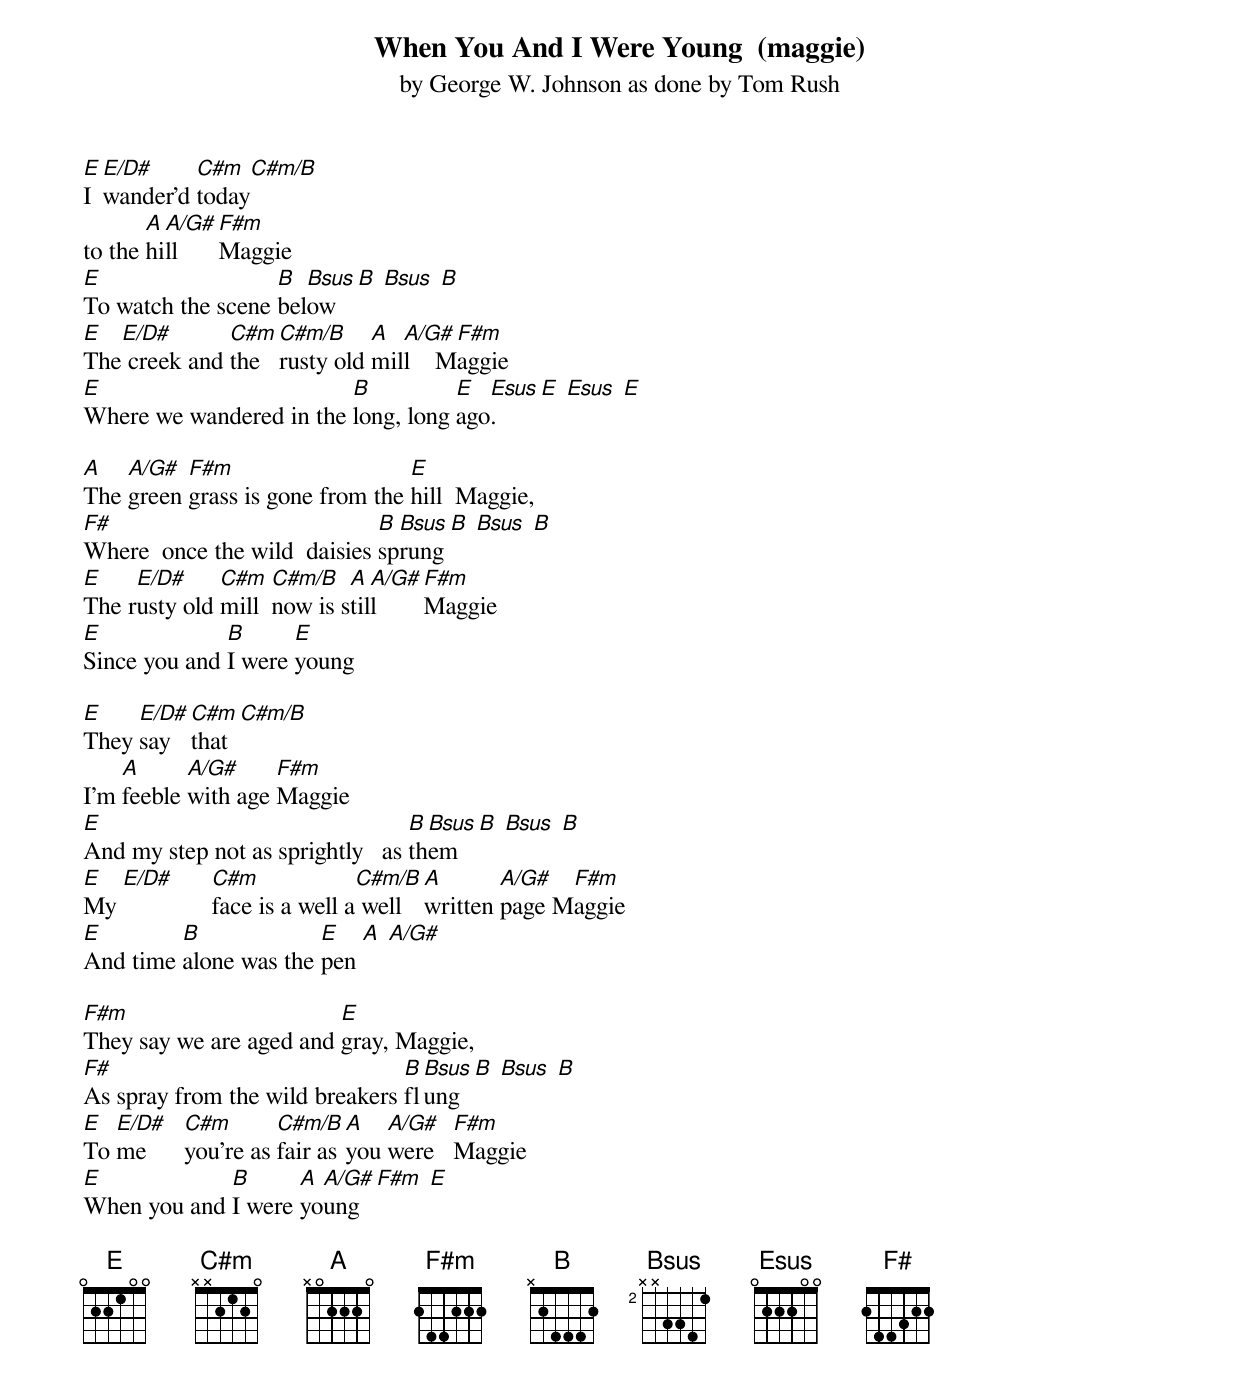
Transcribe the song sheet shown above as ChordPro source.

 {title: When You And I Were Young  (maggie)}
{subtitle: by George W. Johnson as done by Tom Rush}
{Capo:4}


[E]I [E/D#]wander'd [C#m]today[C#m/B]
to the [A]hi[A/G#]ll     [F#m]Maggie
[E]To watch the scene [B]bel[Bsus]ow [B] [Bsus] [B]
[E]The[E/D#] creek and [C#m]the [C#m/B]rusty old [A]mil[A/G#]l    M[F#m]aggie
[E]Where we wandered in the [B]long, long [E]ago[Esus]. [E] [Esus] [E]

[A]The [A/G#]green [F#m]grass is gone from the [E]hill  Maggie,
[F#]Where  once the wild  daisies [B]sp[Bsus]rung [B] [Bsus] [B]
[E]The r[E/D#]usty old [C#m]mill  [C#m/B]now is s[A]til[A/G#]l    [F#m]Maggie
[E]Since you and [B]I were [E]young

[E]They [E/D#]say  [C#m]that [C#m/B]
I'm [A]feeble [A/G#]with age [F#m]Maggie
[E]And my step not as sprightly   as [B]th[Bsus]em [B] [Bsus] [B]
[E]My [E/D#]      [C#m]face is a well a[C#m/B] well [A]written [A/G#]page M[F#m]aggie
[E]And time [B]alone was the [E]pen [A] [A/G#]

[F#m]They say we are aged and [E]gray, Maggie,
[F#]As spray from the wild breakers [B]fl[Bsus]ung [B] [Bsus] [B]
[E]To [E/D#]me      [C#m]you're as [C#m/B]fair as [A]you [A/G#]were   [F#m]Maggie
[E]When you and [B]I were [A]yo[A/G#]ung [F#m] [E]

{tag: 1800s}
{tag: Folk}
